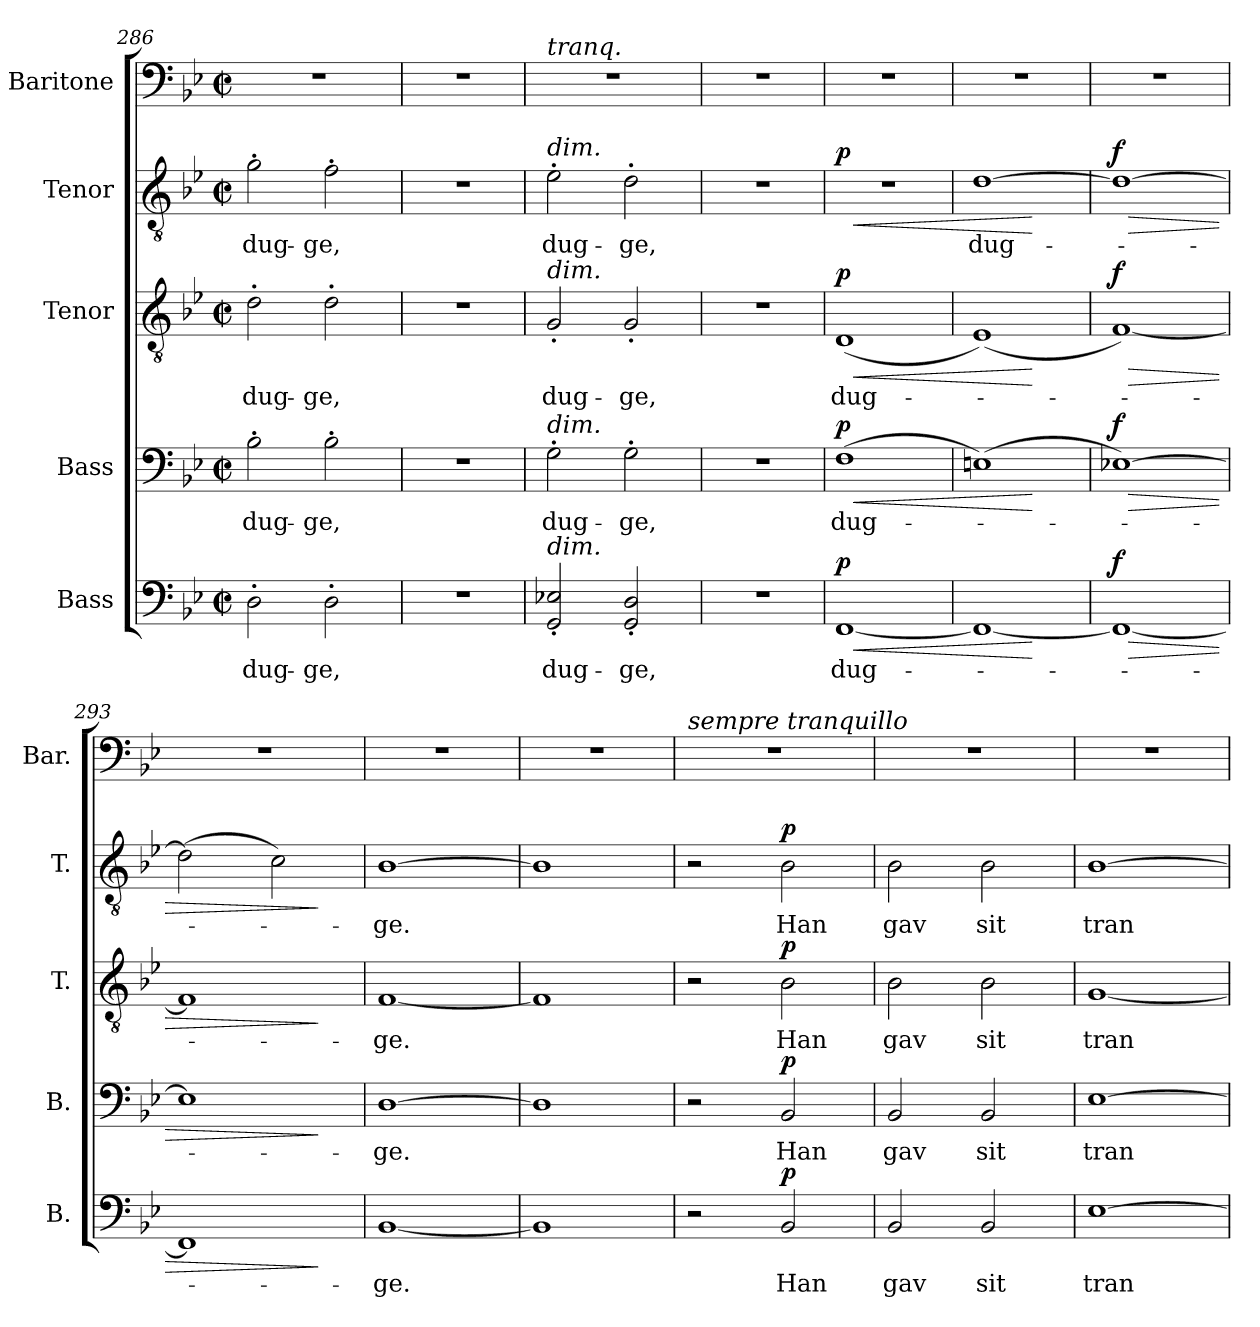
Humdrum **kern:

**kern	**text	**dynam	**kern	**text	**dynam	**kern	**text	**dynam	**kern	**text	**dynam	**kern
*part5	*part5	*part5	*part4	*part4	*part4	*part3	*part3	*part3	*part2	*part2	*part2	*part1
*staff5	*staff5	*staff5	*staff4	*staff4	*staff4	*staff3	*staff3	*staff3	*staff2	*staff2	*staff2	*staff1
*I"Bass	*	*	*I"Bass	*	*	*I"Tenor	*	*	*I"Tenor	*	*	*I"Baritone
*I'B.	*	*	*I'B.	*	*	*I'T.	*	*	*I'T.	*	*	*I'Bar.
*clefF4	*	*	*clefF4	*	*	*clefGv2	*	*	*clefGv2	*	*	*clefF4
*k[b-e-]	*	*	*k[b-e-]	*	*	*k[b-e-]	*	*	*k[b-e-]	*	*	*k[b-e-]
*M2/2	*	*	*M2/2	*	*	*M2/2	*	*	*M2/2	*	*	*M2/2
*met(c|)	*	*	*met(c|)	*	*	*met(c|)	*	*	*met(c|)	*	*	*met(c|)
=286	=286	=286	=286	=286	=286	=286	=286	=286	=286	=286	=286	=286
!	!LO:LY:b	!	!	!LO:LY:b	!	!	!LO:LY:b	!	!	!LO:LY:b	!	!
2D'\	dug-	.	2B-'\	dug-	.	2d'\	dug-	.	2g'\	dug-	.	1r
!	!LO:LY:b	!	!	!LO:LY:b	!	!	!LO:LY:b	!	!	!LO:LY:b	!	!
2D'\	-ge,	.	2B-'\	-ge,	.	2d'\	-ge,	.	2f'\	-ge,	.	.
=287	=287	=287	=287	=287	=287	=287	=287	=287	=287	=287	=287	=287
1r	.	.	1r	.	.	1r	.	.	1r	.	.	1r
=288	=288	=288	=288	=288	=288	=288	=288	=288	=288	=288	=288	=288
!	!	!	!	!	!	!	!	!	!	!	!	!LO:TX:a:i:t=tranq.
!	!	!	!	!	!	!	!	!	!LO:TX:a:i:t=dim.	!	!	!
!	!	!	!	!	!	!LO:TX:a:i:t=dim.	!	!	!	!	!	!
!	!	!	!LO:TX:a:i:t=dim.	!	!	!	!	!	!	!	!	!
!LO:TX:a:i:t=dim.	!	!	!	!	!	!	!	!	!	!	!	!
!	!LO:LY:b	!	!	!LO:LY:b	!	!	!LO:LY:b	!	!	!LO:LY:b	!	!
2GG/' 2E-X/'	dug-	.	2G'\	dug-	.	2G'/	dug-	.	2e-'\	dug-	.	1r
!	!LO:LY:b	!	!	!LO:LY:b	!	!	!LO:LY:b	!	!	!LO:LY:b	!	!
2GG/' 2D/'	-ge,	.	2G'\	-ge,	.	2G'/	-ge,	.	2d'\	-ge,	.	.
=289	=289	=289	=289	=289	=289	=289	=289	=289	=289	=289	=289	=289
1r	.	.	1r	.	.	1r	.	.	1r	.	.	1r
=290	=290	=290	=290	=290	=290	=290	=290	=290	=290	=290	=290	=290
!	!LO:LY:b	!LO:HP:b	!	!LO:LY:b	!LO:HP:b	!	!LO:LY:b	!LO:HP:b	!	!	!LO:HP:b	!
!	!	!LO:DY:n=1:a	!	!	!LO:DY:n=1:a	!	!	!LO:DY:n=1:a	!	!	!LO:DY:n=1:a	!
[1FF	dug-	< p	(>1F	dug-	< p	(<1D	dug-	< p	1r	.	< p	1r
=291	=291	=291	=291	=291	=291	=291	=291	=291	=291	=291	=291	=291
!	!	!	!	!	!	!	!	!	!	!LO:LY:b	!	!
1FF_	.	.	(>1En)	.	.	(<1E-)	.	.	[1d	dug-	.	1r
.	.	[	.	.	[	.	.	[	.	.	[	.
=292	=292	=292	=292	=292	=292	=292	=292	=292	=292	=292	=292	=292
!	!	!LO:HP:b	!	!	!LO:HP:b	!	!	!LO:HP:b	!	!	!LO:HP:b	!
!	!	!LO:DY:n=1:a	!	!	!LO:DY:n=1:a	!	!	!LO:DY:n=1:a	!	!	!LO:DY:n=1:a	!
1FF_	.	> f	[1E-X)	.	> f	[1F)	.	> f	1d_	.	> f	1r
=293	=293	=293	=293	=293	=293	=293	=293	=293	=293	=293	=293	=293
1FF]	.	.	1E-]	.	.	1F]	.	.	(>2d\]	.	.	1r
.	.	.	.	.	.	.	.	.	2c\)	.	.	.
.	.	]	.	.	]	.	.	]	.	.	]	.
=294	=294	=294	=294	=294	=294	=294	=294	=294	=294	=294	=294	=294
!	!LO:LY:b	!	!	!LO:LY:b	!	!	!LO:LY:b	!	!	!LO:LY:b	!	!
[1BB-	-ge.	.	[1D	-ge.	.	[1F	-ge.	.	[1B-	-ge.	.	1r
=295	=295	=295	=295	=295	=295	=295	=295	=295	=295	=295	=295	=295
1BB-]	.	.	1D]	.	.	1F]	.	.	1B-]	.	.	1r
=296	=296	=296	=296	=296	=296	=296	=296	=296	=296	=296	=296	=296
!	!	!	!	!	!	!	!	!	!	!	!	!LO:TX:a:i:t=sempre tranquillo
2r	.	.	2r	.	.	2r	.	.	2r	.	.	1r
!	!LO:LY:b	!LO:DY:a	!	!LO:LY:b	!LO:DY:a	!	!LO:LY:b	!LO:DY:a	!	!LO:LY:b	!LO:DY:a	!
2BB-/	Han	p	2BB-/	Han	p	2B-\	Han	p	2B-\	Han	p	.
=297	=297	=297	=297	=297	=297	=297	=297	=297	=297	=297	=297	=297
!	!LO:LY:b	!	!	!LO:LY:b	!	!	!LO:LY:b	!	!	!LO:LY:b	!	!
2BB-/	gav	.	2BB-/	gav	.	2B-\	gav	.	2B-\	gav	.	1r
!	!LO:LY:b	!	!	!LO:LY:b	!	!	!LO:LY:b	!	!	!LO:LY:b	!	!
2BB-/	sit	.	2BB-/	sit	.	2B-\	sit	.	2B-\	sit	.	.
=298	=298	=298	=298	=298	=298	=298	=298	=298	=298	=298	=298	=298
!	!LO:LY:b	!	!	!LO:LY:b	!	!	!LO:LY:b	!	!	!LO:LY:b	!	!
[1E-	tran-	.	[1E-	tran-	.	[1G	tran-	.	[1B-	tran-	.	1r
=	=	=	=	=	=	=	=	=	=	=	=	=
*-	*-	*-	*-	*-	*-	*-	*-	*-	*-	*-	*-	*-
